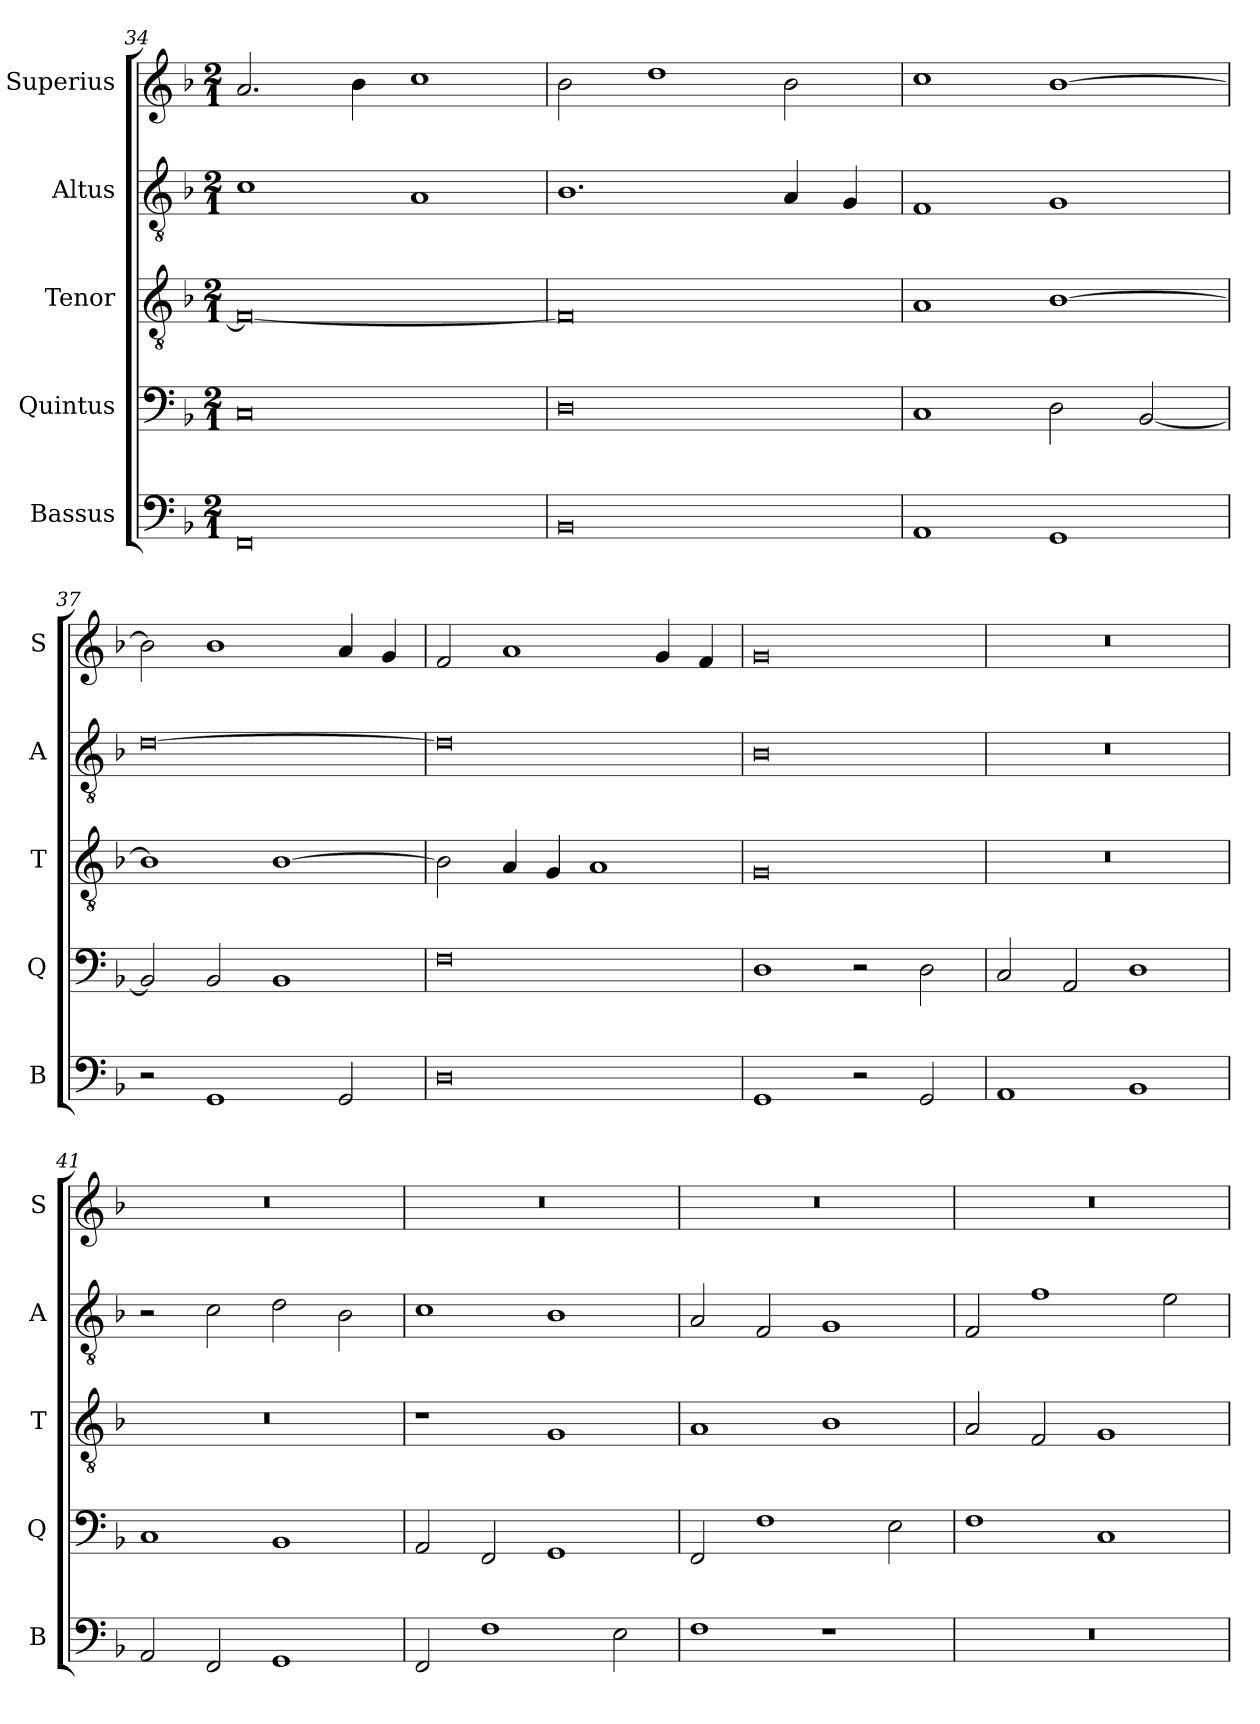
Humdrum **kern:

**kern	**kern	**kern	**kern	**kern
*part5	*part4	*part3	*part2	*part1
*staff5	*staff4	*staff3	*staff2	*staff1
*I"Bassus	*I"Quintus	*I"Tenor	*I"Altus	*I"Superius
*I'B	*I'Q	*I'T	*I'A	*I'S
*clefF4	*clefF4	*clefGv2	*clefGv2	*clefG2
*k[b-]	*k[b-]	*k[b-]	*k[b-]	*k[b-]
*M2/1	*M2/1	*M2/1	*M2/1	*M2/1
=34	=34	=34	=34	=34
0FF	0C	0F_	1c	2.a/
.	.	.	.	4b-\
.	.	.	1A	1cc
=35	=35	=35	=35	=35
0BB-	0D	0F]	1.B-	2b-\
.	.	.	.	1dd
.	.	.	4A/	2b-\
.	.	.	4G/	.
=36	=36	=36	=36	=36
1AA	1C	1A	1F	1cc
1GG	2D\	[1B-	1G	[1b-
.	[2BB-/	.	.	.
=37	=37	=37	=37	=37
2r	2BB-/]	1B-]	[0d	2b-\]
1GG	2BB-/	.	.	1b-
.	1BB-	[1B-	.	.
2GG/	.	.	.	4a/
.	.	.	.	4g/
=38	=38	=38	=38	=38
0D	0F	2B-\]	0d]	2f/
.	.	4A/	.	1a
.	.	4G/	.	.
.	.	1A	.	.
.	.	.	.	4g/
.	.	.	.	4f/
=39	=39	=39	=39	=39
1GG	1D	0G	0B-	0g
2r	2r	.	.	.
2GG/	2D\	.	.	.
=40	=40	=40	=40	=40
1AA	2C/	0r	0r	0r
.	2AA/	.	.	.
1BB-	1D	.	.	.
=41	=41	=41	=41	=41
2AA/	1C	0r	2r	0r
2FF/	.	.	2c\	.
1GG	1BB-	.	2d\	.
.	.	.	2B-\	.
=42	=42	=42	=42	=42
2FF/	2AA/	1r	1c	0r
1F	2FF/	.	.	.
.	1GG	1G	1B-	.
2E\	.	.	.	.
=43	=43	=43	=43	=43
1F	2FF/	1A	2A/	0r
.	1F	.	2F/	.
1r	.	1B-	1G	.
.	2E\	.	.	.
=44	=44	=44	=44	=44
0r	1F	2A/	2F/	0r
.	.	2F/	1f	.
.	1C	1G	.	.
.	.	.	2e\	.
=	=	=	=	=
*-	*-	*-	*-	*-
